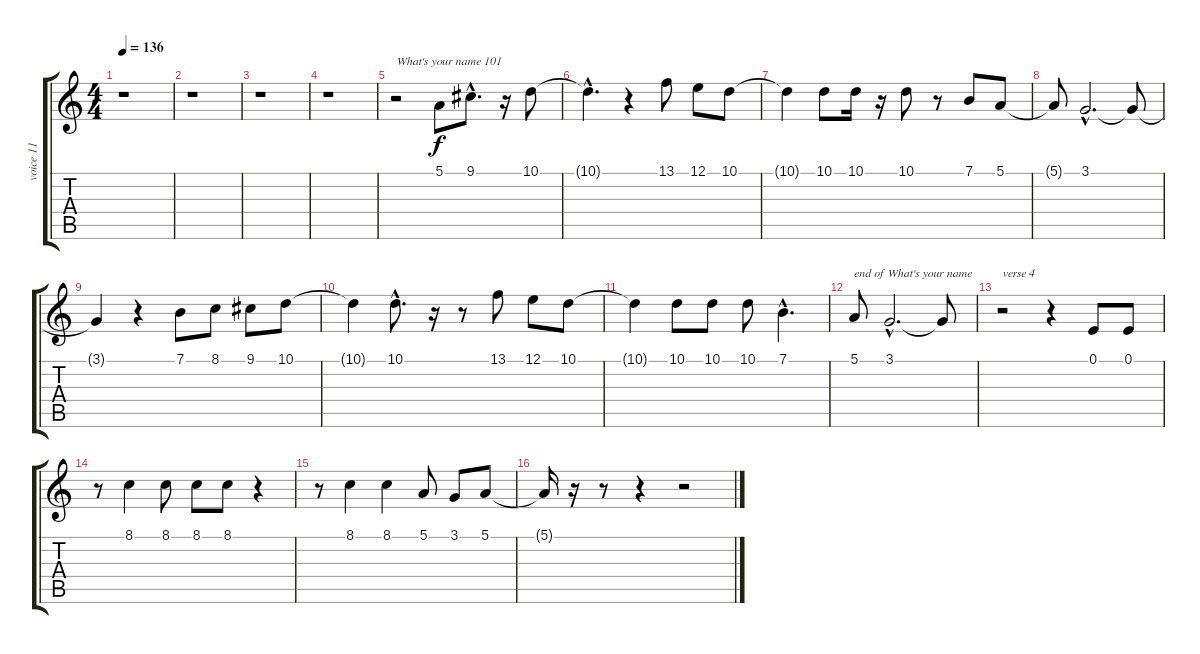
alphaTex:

\track ("voice 11" "voice 11") {instrument vibraphone}
\staff {score tabs}
\tuning (E4 B3 G3 D3 A2 E2) {hide}
\ts (4 4)
\tempo 136
\clef g2
\ks c
r.1{dy f} |
r.1 |
r.1 |
r.1 |
r.2{txt "What's your name 101"} 5.1.8 9.1{hac}.8{d} r.16 10.1.8 |
10.1{hac t}.4{d} r.4 13.1.8 12.1.8 10.1.8 |
10.1{t}.4 10.1.8 10.1.16 r.16 10.1.8 r.8 7.1.8 5.1.8 |
5.1{t}.8 3.1{hac}.2{d} 3.1{t}.8 |
3.1{t}.4 r.4 7.1.8 8.1.8 9.1.8 10.1.8 |
10.1{t}.4 10.1{hac}.8{d} r.16 r.8 13.1.8 12.1.8 10.1.8 |
10.1{t}.4 10.1.8 10.1.8 10.1.8 7.1{hac}.4{d} |
5.1.8{txt "end of What's your name"} 3.1{hac}.2{d} 3.1{t}.8 |
r.2{txt "verse 4"} r.4 0.1.8 0.1.8 |
r.8 8.1.4 8.1.8 8.1.8 8.1.8 r.4 |
r.8 8.1.4 8.1.4 5.1.8 3.1.8 5.1.8 |
5.1{t}.16 r.16 r.8 r.4 r.2
